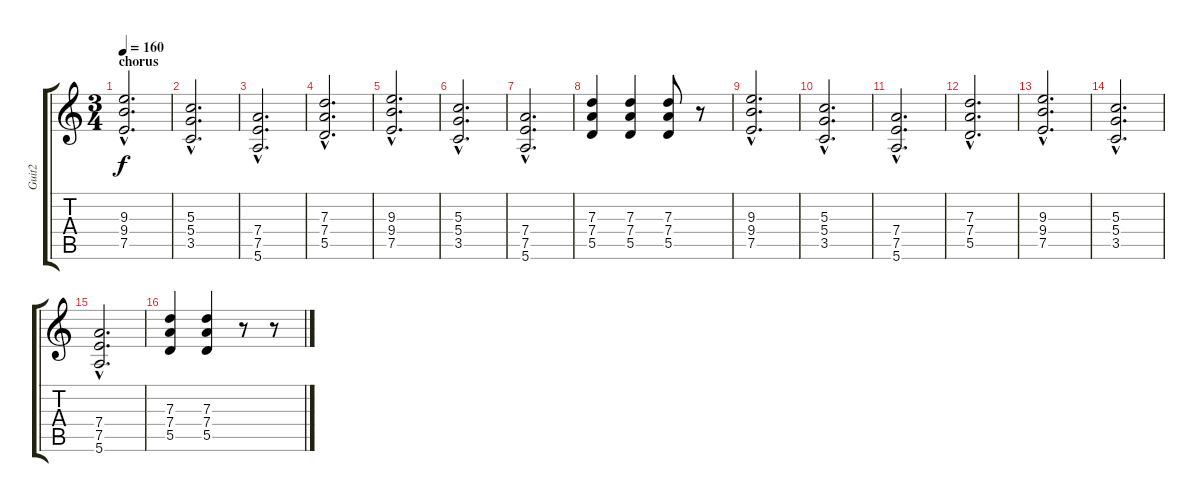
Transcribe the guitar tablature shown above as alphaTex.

\track ("Guit2" "Guit2") {instrument electricguitarclean}
\staff {score tabs}
\tuning (E4 B3 G3 D3 A2 E2) {hide}
\ts (3 4)
\section ("" "chorus")
\tempo 160
\clef g2
\ks c
(9.3{hac} 9.4{hac} 7.5{hac}).2{d dy f volume 11 instrument overdrivenguitar} |
(5.3{hac} 5.4{hac} 3.5{hac}).2{d} |
(7.4{hac} 7.5{hac} 5.6{hac}).2{d} |
(7.3{hac} 7.4{hac} 5.5{hac}).2{d} |
(9.3{hac} 9.4{hac} 7.5{hac}).2{d} |
(5.3{hac} 5.4{hac} 3.5{hac}).2{d} |
(7.4{hac} 7.5{hac} 5.6{hac}).2{d} |
(7.3 7.4 5.5).4 (7.3 7.4 5.5).4 (7.3 7.4 5.5).8 r.8 |
(9.3{hac} 9.4{hac} 7.5{hac}).2{d volume 11 instrument overdrivenguitar} |
(5.3{hac} 5.4{hac} 3.5{hac}).2{d} |
(7.4{hac} 7.5{hac} 5.6{hac}).2{d} |
(7.3{hac} 7.4{hac} 5.5{hac}).2{d} |
(9.3{hac} 9.4{hac} 7.5{hac}).2{d} |
(5.3{hac} 5.4{hac} 3.5{hac}).2{d} |
(7.4{hac} 7.5{hac} 5.6{hac}).2{d} |
(7.3 7.4 5.5).4 (7.3 7.4 5.5).4 r.8 r.8
